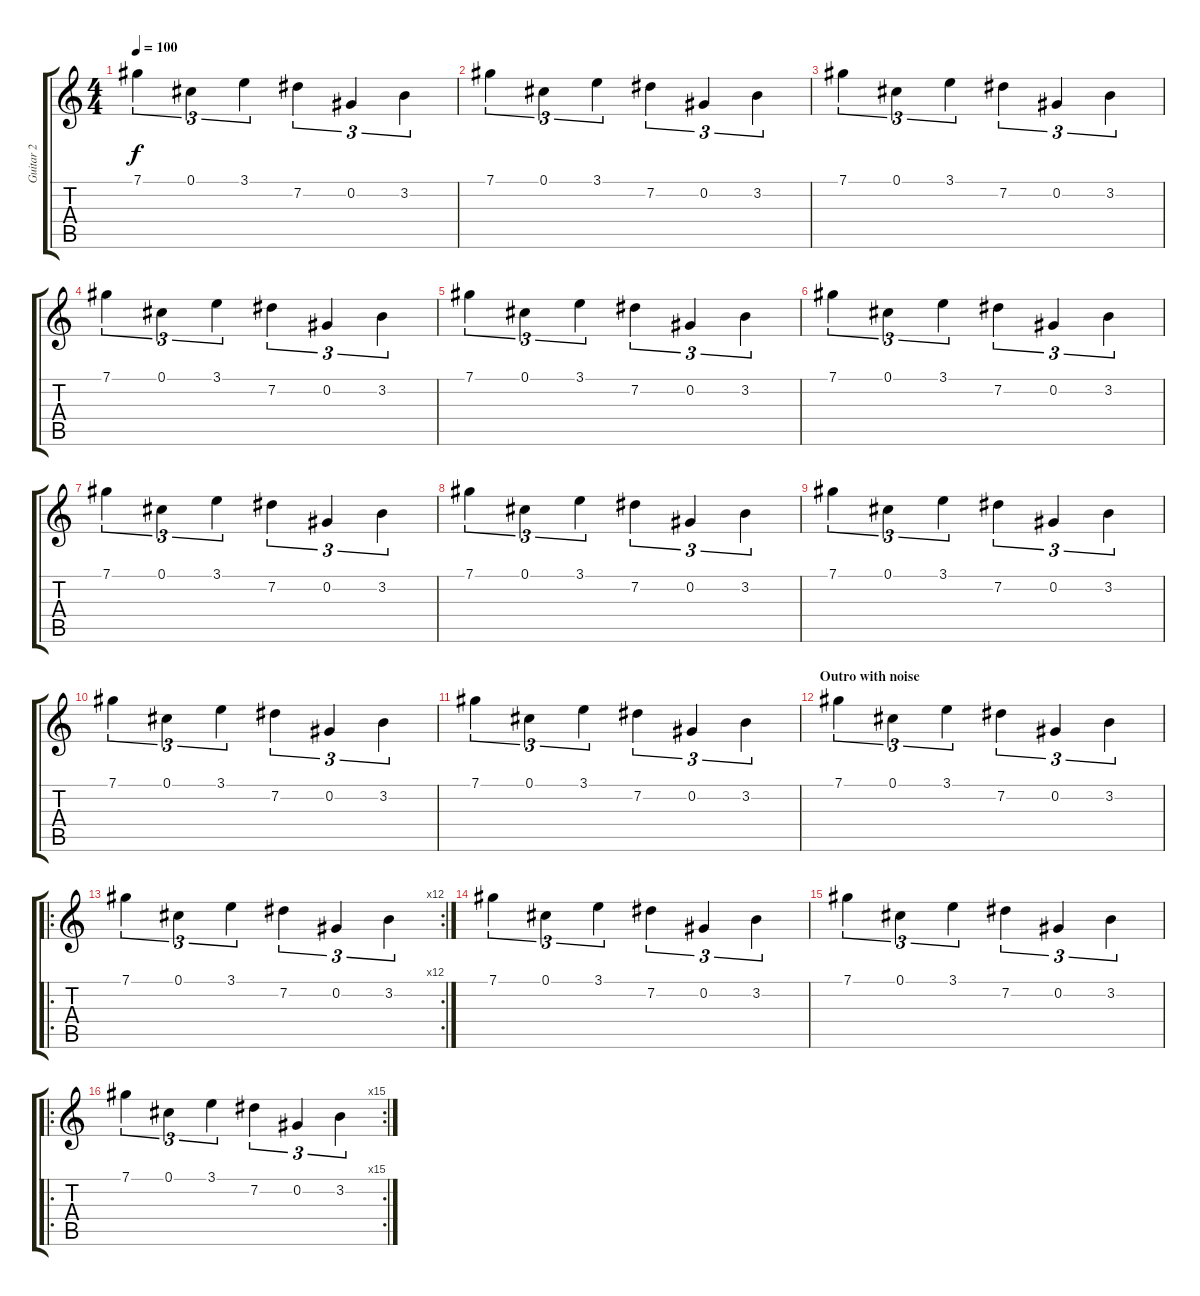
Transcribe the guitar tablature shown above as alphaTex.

\track ("Guitar 2" "Guitar 2") {instrument distortionguitar}
\staff {score tabs}
\tuning (Db4 Ab3 E3 B2 Gb2 Db2) {hide}
\ts (4 4)
\tempo 100
\clef g2
\ks c
7.1.4{tu (3 2) dy f} 0.1.4{tu (3 2)} 3.1.4{tu (3 2)} 7.2.4{tu (3 2)} 0.2.4{tu (3 2)} 3.2.4{tu (3 2)} |
7.1.4{tu (3 2)} 0.1.4{tu (3 2)} 3.1.4{tu (3 2)} 7.2.4{tu (3 2)} 0.2.4{tu (3 2)} 3.2.4{tu (3 2)} |
7.1.4{tu (3 2)} 0.1.4{tu (3 2)} 3.1.4{tu (3 2)} 7.2.4{tu (3 2)} 0.2.4{tu (3 2)} 3.2.4{tu (3 2)} |
7.1.4{tu (3 2)} 0.1.4{tu (3 2)} 3.1.4{tu (3 2)} 7.2.4{tu (3 2)} 0.2.4{tu (3 2)} 3.2.4{tu (3 2)} |
7.1.4{tu (3 2)} 0.1.4{tu (3 2)} 3.1.4{tu (3 2)} 7.2.4{tu (3 2)} 0.2.4{tu (3 2)} 3.2.4{tu (3 2)} |
7.1.4{tu (3 2)} 0.1.4{tu (3 2)} 3.1.4{tu (3 2)} 7.2.4{tu (3 2)} 0.2.4{tu (3 2)} 3.2.4{tu (3 2)} |
7.1.4{tu (3 2)} 0.1.4{tu (3 2)} 3.1.4{tu (3 2)} 7.2.4{tu (3 2)} 0.2.4{tu (3 2)} 3.2.4{tu (3 2)} |
7.1.4{tu (3 2)} 0.1.4{tu (3 2)} 3.1.4{tu (3 2)} 7.2.4{tu (3 2)} 0.2.4{tu (3 2)} 3.2.4{tu (3 2)} |
7.1.4{tu (3 2)} 0.1.4{tu (3 2)} 3.1.4{tu (3 2)} 7.2.4{tu (3 2)} 0.2.4{tu (3 2)} 3.2.4{tu (3 2)} |
7.1.4{tu (3 2)} 0.1.4{tu (3 2)} 3.1.4{tu (3 2)} 7.2.4{tu (3 2)} 0.2.4{tu (3 2)} 3.2.4{tu (3 2)} |
7.1.4{tu (3 2)} 0.1.4{tu (3 2)} 3.1.4{tu (3 2)} 7.2.4{tu (3 2)} 0.2.4{tu (3 2)} 3.2.4{tu (3 2)} |
\section ("" "Outro with noise")
7.1.4{tu (3 2)} 0.1.4{tu (3 2)} 3.1.4{tu (3 2)} 7.2.4{tu (3 2)} 0.2.4{tu (3 2)} 3.2.4{tu (3 2)} |
\ro
\rc 12
7.1.4{tu (3 2)} 0.1.4{tu (3 2)} 3.1.4{tu (3 2)} 7.2.4{tu (3 2)} 0.2.4{tu (3 2)} 3.2.4{tu (3 2)} |
7.1.4{tu (3 2)} 0.1.4{tu (3 2)} 3.1.4{tu (3 2)} 7.2.4{tu (3 2)} 0.2.4{tu (3 2)} 3.2.4{tu (3 2)} |
7.1.4{tu (3 2)} 0.1.4{tu (3 2)} 3.1.4{tu (3 2)} 7.2.4{tu (3 2)} 0.2.4{tu (3 2)} 3.2.4{tu (3 2)} |
\ro
\rc 15
7.1.4{tu (3 2)} 0.1.4{tu (3 2)} 3.1.4{tu (3 2)} 7.2.4{tu (3 2)} 0.2.4{tu (3 2)} 3.2.4{tu (3 2)}
